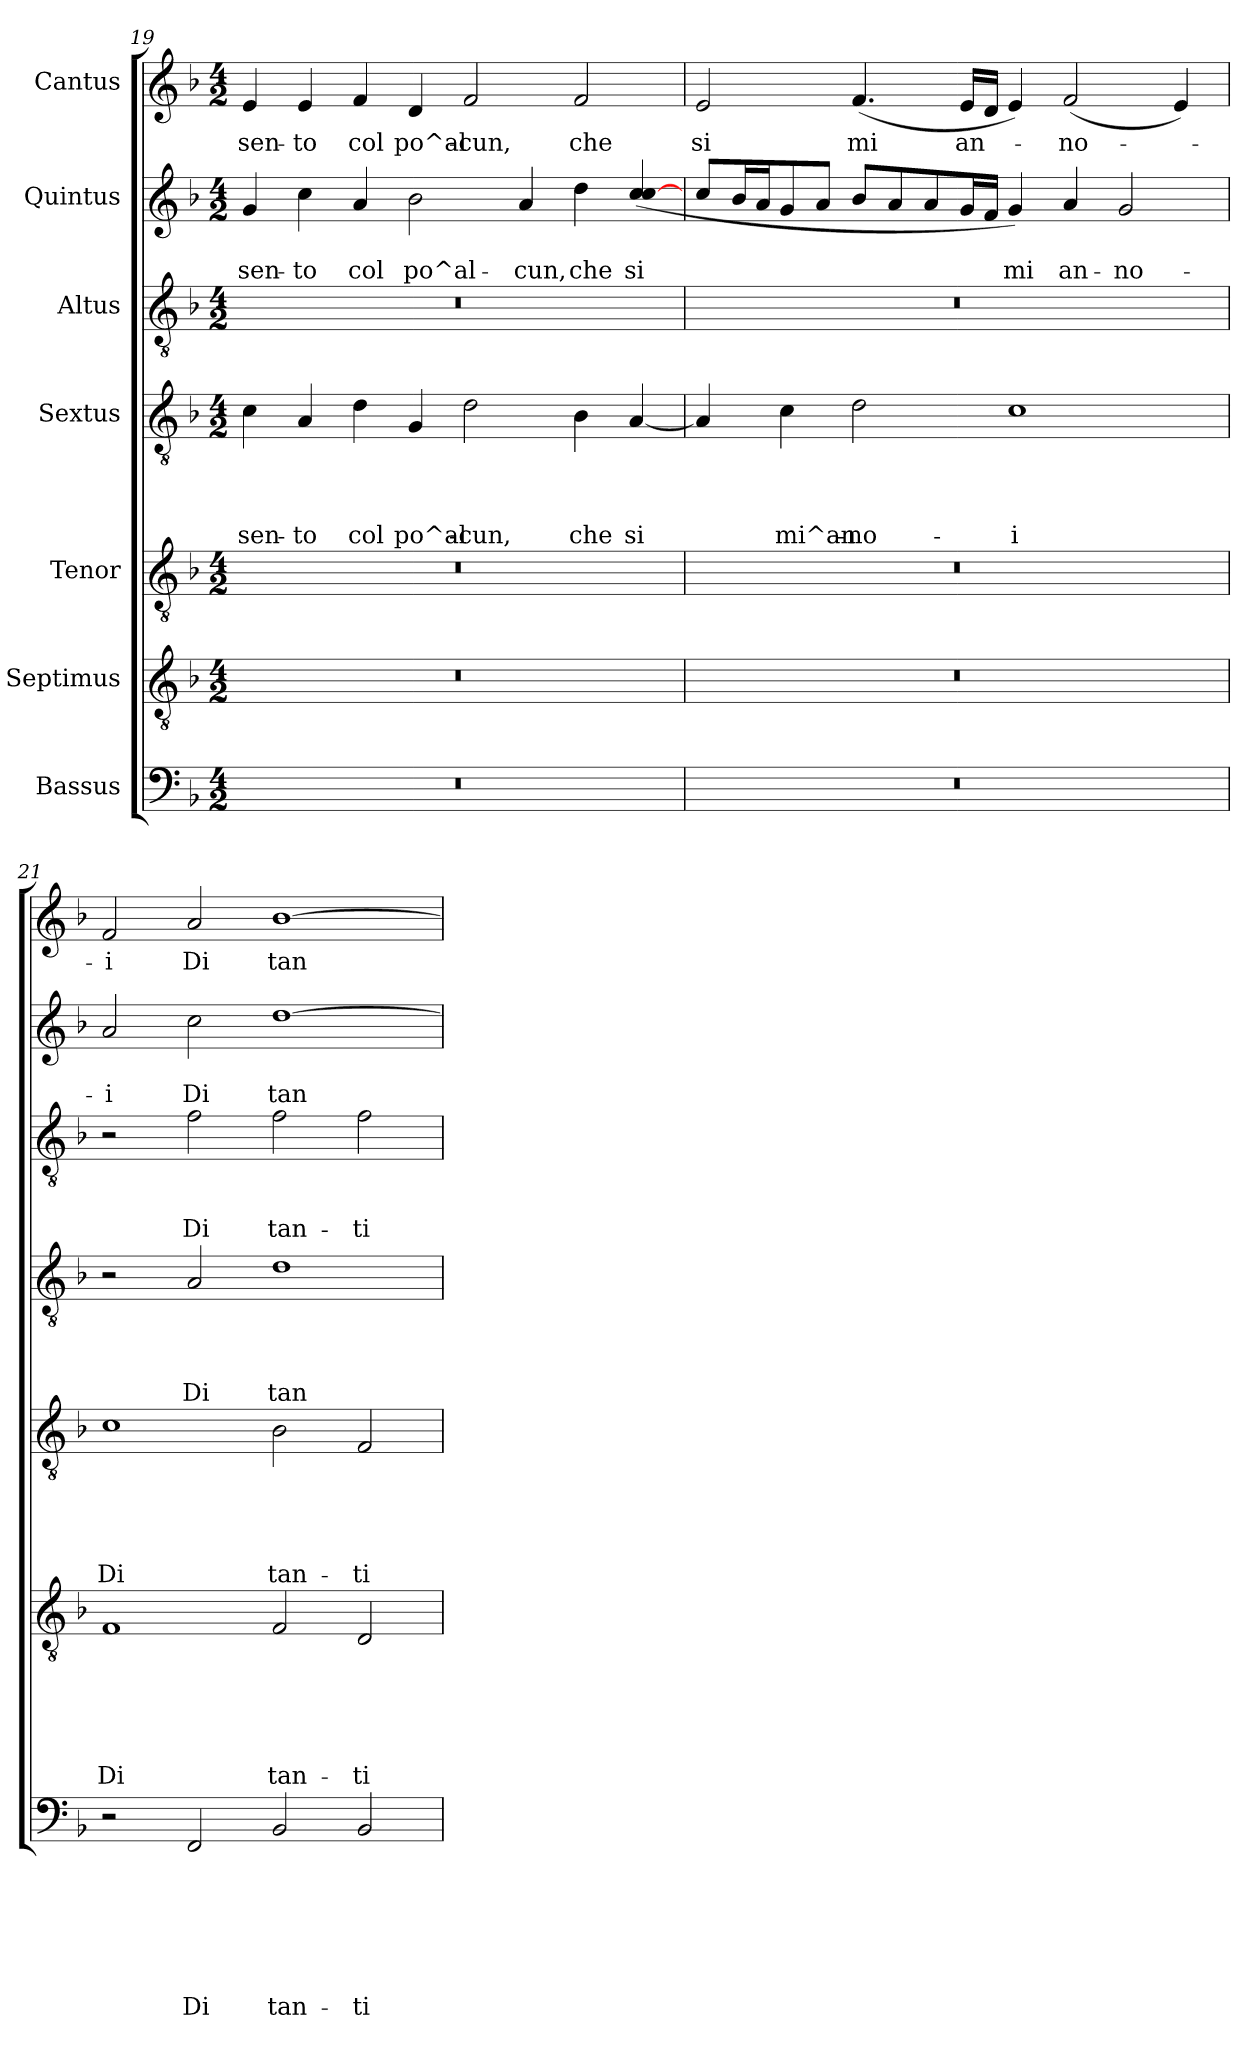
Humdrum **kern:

**kern	**text	**text	**text	**text	**text	**text	**text	**kern	**text	**text	**text	**text	**text	**text	**kern	**text	**text	**text	**text	**text	**kern	**text	**text	**text	**text	**kern	**text	**text	**text	**kern	**text	**text	**kern	**text
*part7	*part7	*part7	*part7	*part7	*part7	*part7	*part7	*part6	*part6	*part6	*part6	*part6	*part6	*part6	*part5	*part5	*part5	*part5	*part5	*part5	*part4	*part4	*part4	*part4	*part4	*part3	*part3	*part3	*part3	*part2	*part2	*part2	*part1	*part1
*staff7	*staff7	*staff7	*staff7	*staff7	*staff7	*staff7	*staff7	*staff6	*staff6	*staff6	*staff6	*staff6	*staff6	*staff6	*staff5	*staff5	*staff5	*staff5	*staff5	*staff5	*staff4	*staff4	*staff4	*staff4	*staff4	*staff3	*staff3	*staff3	*staff3	*staff2	*staff2	*staff2	*staff1	*staff1
*I"Bassus	*	*	*	*	*	*	*	*I"Septimus	*	*	*	*	*	*	*I"Tenor	*	*	*	*	*	*I"Sextus	*	*	*	*	*I"Altus	*	*	*	*I"Quintus	*	*	*I"Cantus	*
*clefF4	*	*	*	*	*	*	*	*clefGv2	*	*	*	*	*	*	*clefGv2	*	*	*	*	*	*clefGv2	*	*	*	*	*clefGv2	*	*	*	*clefG2	*	*	*clefG2	*
*k[b-]	*	*	*	*	*	*	*	*k[b-]	*	*	*	*	*	*	*k[b-]	*	*	*	*	*	*k[b-]	*	*	*	*	*k[b-]	*	*	*	*k[b-]	*	*	*k[b-]	*
*F:	*	*	*	*	*	*	*	*F:	*	*	*	*	*	*	*F:	*	*	*	*	*	*F:	*	*	*	*	*F:	*	*	*	*F:	*	*	*F:	*
*M4/2	*	*	*	*	*	*	*	*M4/2	*	*	*	*	*	*	*M4/2	*	*	*	*	*	*M4/2	*	*	*	*	*M4/2	*	*	*	*M4/2	*	*	*M4/2	*
=19	=19	=19	=19	=19	=19	=19	=19	=19	=19	=19	=19	=19	=19	=19	=19	=19	=19	=19	=19	=19	=19	=19	=19	=19	=19	=19	=19	=19	=19	=19	=19	=19	=19	=19
!	!	!	!	!	!	!	!	!	!	!	!	!	!	!	!	!	!	!	!	!	!	!	!	!	!LO:LY:b	!	!	!	!	!	!	!LO:LY:b	!	!LO:LY:b
0r	.	.	.	.	.	.	.	0r	.	.	.	.	.	.	0r	.	.	.	.	.	4c\	.	.	.	sen-	0r	.	.	.	4g/	.	sen-	4e/	sen-
!	!	!	!	!	!	!	!	!	!	!	!	!	!	!	!	!	!	!	!	!	!	!	!	!	!LO:LY:b	!	!	!	!	!	!	!LO:LY:b	!	!LO:LY:b
.	.	.	.	.	.	.	.	.	.	.	.	.	.	.	.	.	.	.	.	.	4A/	.	.	.	-to	.	.	.	.	4cc\	.	-to	4e/	-to
!	!	!	!	!	!	!	!	!	!	!	!	!	!	!	!	!	!	!	!	!	!	!	!	!	!LO:LY:b	!	!	!	!	!	!	!LO:LY:b	!	!LO:LY:b
.	.	.	.	.	.	.	.	.	.	.	.	.	.	.	.	.	.	.	.	.	4d\	.	.	.	col	.	.	.	.	4a/	.	col	4f/	col
!	!	!	!	!	!	!	!	!	!	!	!	!	!	!	!	!	!	!	!	!	!	!	!	!	!LO:LY:b	!	!	!	!	!	!	!LO:LY:b	!	!LO:LY:b
.	.	.	.	.	.	.	.	.	.	.	.	.	.	.	.	.	.	.	.	.	4G/	.	.	.	po^al-	.	.	.	.	2b-\	.	po^al-	4d/	po^al-
!	!	!	!	!	!	!	!	!	!	!	!	!	!	!	!	!	!	!	!	!	!	!	!	!	!LO:LY:b	!	!	!	!	!	!	!	!	!LO:LY:b
.	.	.	.	.	.	.	.	.	.	.	.	.	.	.	.	.	.	.	.	.	2d\	.	.	.	-cun,	.	.	.	.	.	.	.	2f/	-cun,
!	!	!	!	!	!	!	!	!	!	!	!	!	!	!	!	!	!	!	!	!	!	!	!	!	!	!	!	!	!	!	!	!LO:LY:b	!	!
.	.	.	.	.	.	.	.	.	.	.	.	.	.	.	.	.	.	.	.	.	.	.	.	.	.	.	.	.	.	4a/	.	-cun,	.	.
!	!	!	!	!	!	!	!	!	!	!	!	!	!	!	!	!	!	!	!	!	!	!	!	!	!LO:LY:b	!	!	!	!	!	!	!LO:LY:b	!	!LO:LY:b
.	.	.	.	.	.	.	.	.	.	.	.	.	.	.	.	.	.	.	.	.	4B-\	.	.	.	che	.	.	.	.	4dd\	.	che	2f/	che
!	!	!	!	!	!	!	!	!	!	!	!	!	!	!	!	!	!	!	!	!	!	!	!	!	!LO:LY:b	!	!	!	!	!	!	!LO:LY:b	!	!
.	.	.	.	.	.	.	.	.	.	.	.	.	.	.	.	.	.	.	.	.	[>4A/	.	.	.	si	.	.	.	.	(<4cc/ [>4cc/	.	si	.	.
!!LO:PB:g=z
=20	=20	=20	=20	=20	=20	=20	=20	=20	=20	=20	=20	=20	=20	=20	=20	=20	=20	=20	=20	=20	=20	=20	=20	=20	=20	=20	=20	=20	=20	=20	=20	=20	=20	=20
!	!	!	!	!	!	!	!	!	!	!	!	!	!	!	!	!	!	!	!	!	!	!	!	!	!	!	!	!	!	!	!	!	!	!LO:LY:b
0r	.	.	.	.	.	.	.	0r	.	.	.	.	.	.	0r	.	.	.	.	.	4A/]	.	.	.	.	0r	.	.	.	8cc/L	.	.	2e/	si
.	.	.	.	.	.	.	.	.	.	.	.	.	.	.	.	.	.	.	.	.	.	.	.	.	.	.	.	.	.	16b-/L	.	.	.	.
.	.	.	.	.	.	.	.	.	.	.	.	.	.	.	.	.	.	.	.	.	.	.	.	.	.	.	.	.	.	16a/J	.	.	.	.
!	!	!	!	!	!	!	!	!	!	!	!	!	!	!	!	!	!	!	!	!	!	!	!	!	!LO:LY:b	!	!	!	!	!	!	!	!	!
.	.	.	.	.	.	.	.	.	.	.	.	.	.	.	.	.	.	.	.	.	4c\	.	.	.	mi^an-	.	.	.	.	8g/	.	.	.	.
.	.	.	.	.	.	.	.	.	.	.	.	.	.	.	.	.	.	.	.	.	.	.	.	.	.	.	.	.	.	8a/J	.	.	.	.
!	!	!	!	!	!	!	!	!	!	!	!	!	!	!	!	!	!	!	!	!	!	!	!	!	!LO:LY:b	!	!	!	!	!	!	!	!	!LO:LY:b
.	.	.	.	.	.	.	.	.	.	.	.	.	.	.	.	.	.	.	.	.	2d\	.	.	.	-no-	.	.	.	.	8b-/L	.	.	(<4.f/	mi
.	.	.	.	.	.	.	.	.	.	.	.	.	.	.	.	.	.	.	.	.	.	.	.	.	.	.	.	.	.	8a/	.	.	.	.
.	.	.	.	.	.	.	.	.	.	.	.	.	.	.	.	.	.	.	.	.	.	.	.	.	.	.	.	.	.	8a/	.	.	.	.
!	!	!	!	!	!	!	!	!	!	!	!	!	!	!	!	!	!	!	!	!	!	!	!	!	!	!	!	!	!	!	!	!	!	!LO:LY:b
.	.	.	.	.	.	.	.	.	.	.	.	.	.	.	.	.	.	.	.	.	.	.	.	.	.	.	.	.	.	16g/L	.	.	16e/LL	an-
.	.	.	.	.	.	.	.	.	.	.	.	.	.	.	.	.	.	.	.	.	.	.	.	.	.	.	.	.	.	16f/JJ	.	.	16d/JJ	.
!	!	!	!	!	!	!	!	!	!	!	!	!	!	!	!	!	!	!	!	!	!	!	!	!	!LO:LY:b	!	!	!	!	!	!	!LO:LY:b	!	!
.	.	.	.	.	.	.	.	.	.	.	.	.	.	.	.	.	.	.	.	.	1c	.	.	.	-i	.	.	.	.	4g/)	.	mi	4e/)	.
!	!	!	!	!	!	!	!	!	!	!	!	!	!	!	!	!	!	!	!	!	!	!	!	!	!	!	!	!	!	!	!	!LO:LY:b	!	!LO:LY:b
.	.	.	.	.	.	.	.	.	.	.	.	.	.	.	.	.	.	.	.	.	.	.	.	.	.	.	.	.	.	4a/	.	an-	(<2f/	-no-
!	!	!	!	!	!	!	!	!	!	!	!	!	!	!	!	!	!	!	!	!	!	!	!	!	!	!	!	!	!	!	!	!LO:LY:b	!	!
.	.	.	.	.	.	.	.	.	.	.	.	.	.	.	.	.	.	.	.	.	.	.	.	.	.	.	.	.	.	2g/	.	-no-	.	.
.	.	.	.	.	.	.	.	.	.	.	.	.	.	.	.	.	.	.	.	.	.	.	.	.	.	.	.	.	.	.	.	.	4e/)	.
=21	=21	=21	=21	=21	=21	=21	=21	=21	=21	=21	=21	=21	=21	=21	=21	=21	=21	=21	=21	=21	=21	=21	=21	=21	=21	=21	=21	=21	=21	=21	=21	=21	=21	=21
!	!	!	!	!	!	!	!	!	!	!	!	!	!	!LO:LY:b	!	!	!	!	!	!LO:LY:b	!	!	!	!	!	!	!	!	!	!	!	!LO:LY:b	!	!LO:LY:b
2r	.	.	.	.	.	.	.	1F	.	.	.	.	.	Di	1c	.	.	.	.	Di	2r	.	.	.	.	2r	.	.	.	2a/	.	-i	2f/	-i
!	!	!	!	!	!	!	!LO:LY:b	!	!	!	!	!	!	!	!	!	!	!	!	!	!	!	!	!	!LO:LY:b	!	!	!	!LO:LY:b	!	!	!LO:LY:b	!	!LO:LY:b
2FF/	.	.	.	.	.	.	Di	.	.	.	.	.	.	.	.	.	.	.	.	.	2A/	.	.	.	Di	2f\	.	.	Di	2cc\	.	Di	2a/	Di
!	!	!	!	!	!	!	!LO:LY:b	!	!	!	!	!	!	!LO:LY:b	!	!	!	!	!	!LO:LY:b	!	!	!	!	!LO:LY:b	!	!	!	!LO:LY:b	!	!	!LO:LY:b	!	!LO:LY:b
2BB-/	.	.	.	.	.	.	tan-	2F/	.	.	.	.	.	tan-	2B-\	.	.	.	.	tan-	1d	.	.	.	tan-	2f\	.	.	tan-	[>1dd	.	tan-	[>1b-	tan-
!	!	!	!	!	!	!	!LO:LY:b	!	!	!	!	!	!	!LO:LY:b	!	!	!	!	!	!LO:LY:b	!	!	!	!	!	!	!	!	!LO:LY:b	!	!	!	!	!
2BB-/	.	.	.	.	.	.	-ti	2D/	.	.	.	.	.	-ti	2F/	.	.	.	.	-ti	.	.	.	.	.	2f\	.	.	-ti	.	.	.	.	.
=	=	=	=	=	=	=	=	=	=	=	=	=	=	=	=	=	=	=	=	=	=	=	=	=	=	=	=	=	=	=	=	=	=	=
*-	*-	*-	*-	*-	*-	*-	*-	*-	*-	*-	*-	*-	*-	*-	*-	*-	*-	*-	*-	*-	*-	*-	*-	*-	*-	*-	*-	*-	*-	*-	*-	*-	*-	*-
